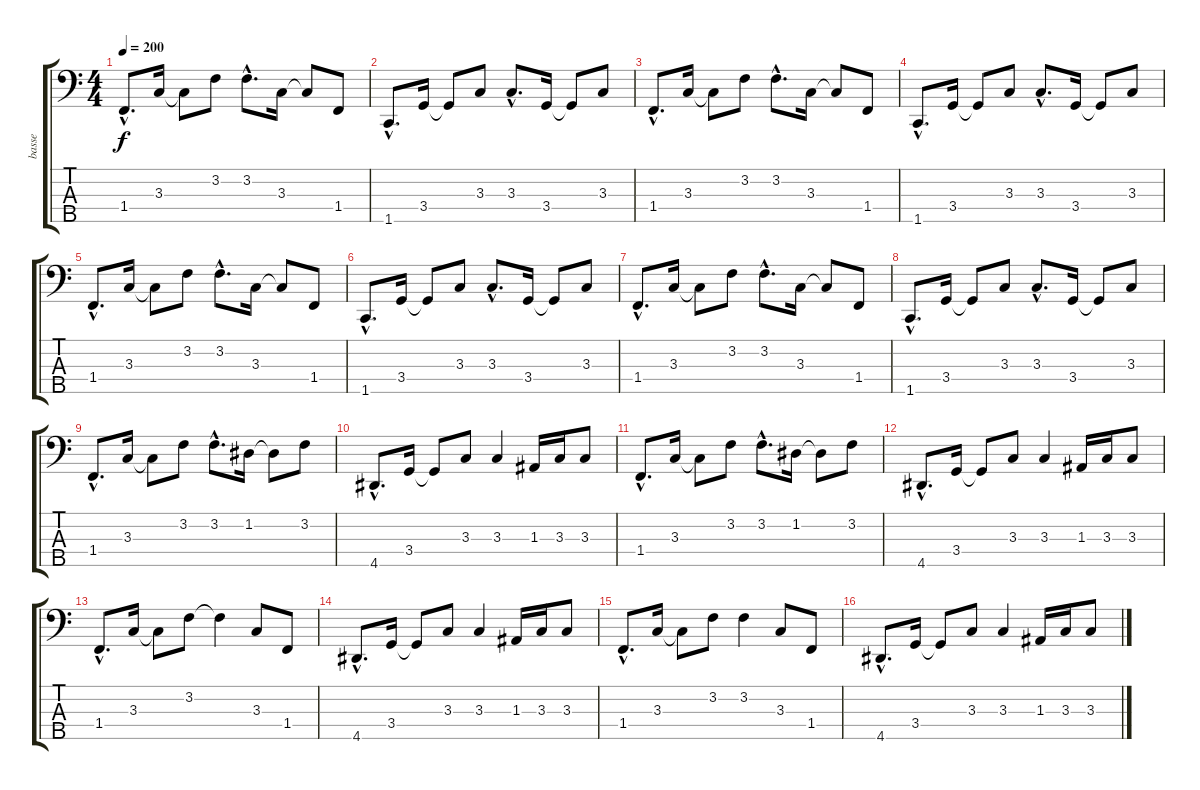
\track ("basse" "basse") {instrument acousticbass}
\staff {score tabs}
\tuning (G2 D2 A1 E1 B0) {hide}
\ts (4 4)
\tempo 200
\clef f4
\ks c
1.4{hac}.8{d dy f} 3.3.16 3.3{t}.8 3.2.8 3.2{hac}.8{d} 3.3.16 3.3{t}.8 1.4.8 |
1.5{hac}.8{d} 3.4.16 3.4{t}.8 3.3.8 3.3{hac}.8{d} 3.4.16 3.4{t}.8 3.3.8 |
1.4{hac}.8{d} 3.3.16 3.3{t}.8 3.2.8 3.2{hac}.8{d} 3.3.16 3.3{t}.8 1.4.8 |
1.5{hac}.8{d} 3.4.16 3.4{t}.8 3.3.8 3.3{hac}.8{d} 3.4.16 3.4{t}.8 3.3.8 |
1.4{hac}.8{d} 3.3.16 3.3{t}.8 3.2.8 3.2{hac}.8{d} 3.3.16 3.3{t}.8 1.4.8 |
1.5{hac}.8{d} 3.4.16 3.4{t}.8 3.3.8 3.3{hac}.8{d} 3.4.16 3.4{t}.8 3.3.8 |
1.4{hac}.8{d} 3.3.16 3.3{t}.8 3.2.8 3.2{hac}.8{d} 3.3.16 3.3{t}.8 1.4.8 |
1.5{hac}.8{d} 3.4.16 3.4{t}.8 3.3.8 3.3{hac}.8{d} 3.4.16 3.4{t}.8 3.3.8 |
1.4{hac}.8{d} 3.3.16 3.3{t}.8 3.2.8 3.2{hac}.8{d} 1.2.16 1.2{t}.8 3.2.8 |
4.5{hac}.8{d} 3.4.16 3.4{t}.8 3.3.8 3.3.4 1.3.16 3.3.16 3.3.8 |
1.4{hac}.8{d} 3.3.16 3.3{t}.8 3.2.8 3.2{hac}.8{d} 1.2.16 1.2{t}.8 3.2.8 |
4.5{hac}.8{d} 3.4.16 3.4{t}.8 3.3.8 3.3.4 1.3.16 3.3.16 3.3.8 |
1.4{hac}.8{d} 3.3.16 3.3{t}.8 3.2.8 3.2{t}.4 3.3.8 1.4.8 |
4.5{hac}.8{d} 3.4.16 3.4{t}.8 3.3.8 3.3.4 1.3.16 3.3.16 3.3.8 |
1.4{hac}.8{d} 3.3.16 3.3{t}.8 3.2.8 3.2.4 3.3.8 1.4.8 |
4.5{hac}.8{d} 3.4.16 3.4{t}.8 3.3.8 3.3.4 1.3.16 3.3.16 3.3.8
